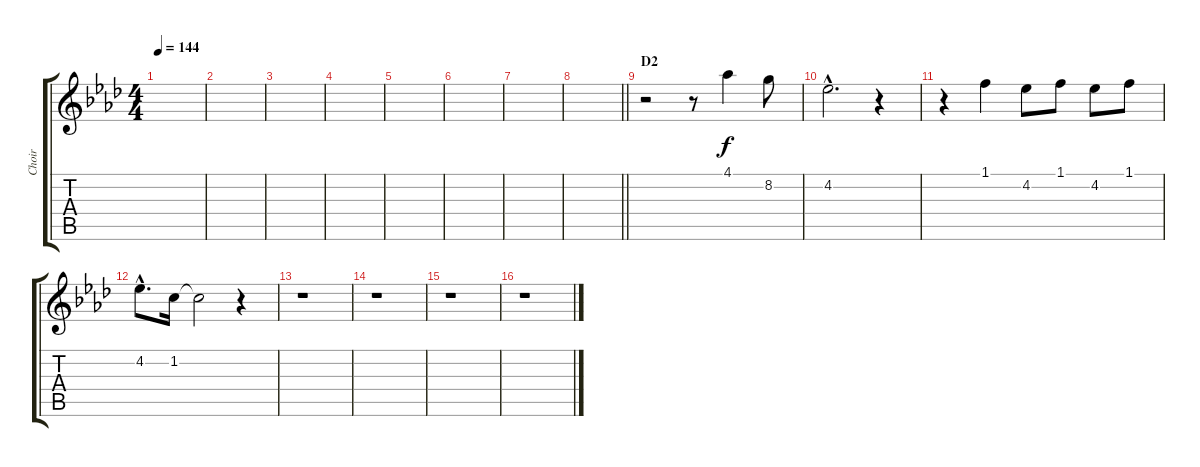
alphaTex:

\track ("Choir" "Choir") {instrument panflute}
\staff {score tabs}
\tuning (E5 B4 G4 D4 A3 E3) {hide}
\ts (4 4)
\tempo 144
\clef g2
\ks ab
|
|
|
|
|
|
|
\barLineRight lightlight
|
\section ("" "D2")
r.2 r.8 4.1.4 8.2.8 |
4.2{hac}.2{d} r.4 |
r.4 1.1.4 4.2.8 1.1.8 4.2.8 1.1.8 |
4.2{hac}.8{d} 1.2.16 1.2{t}.2 r.4 |
r.1 |
r.1 |
r.1 |
r.1
